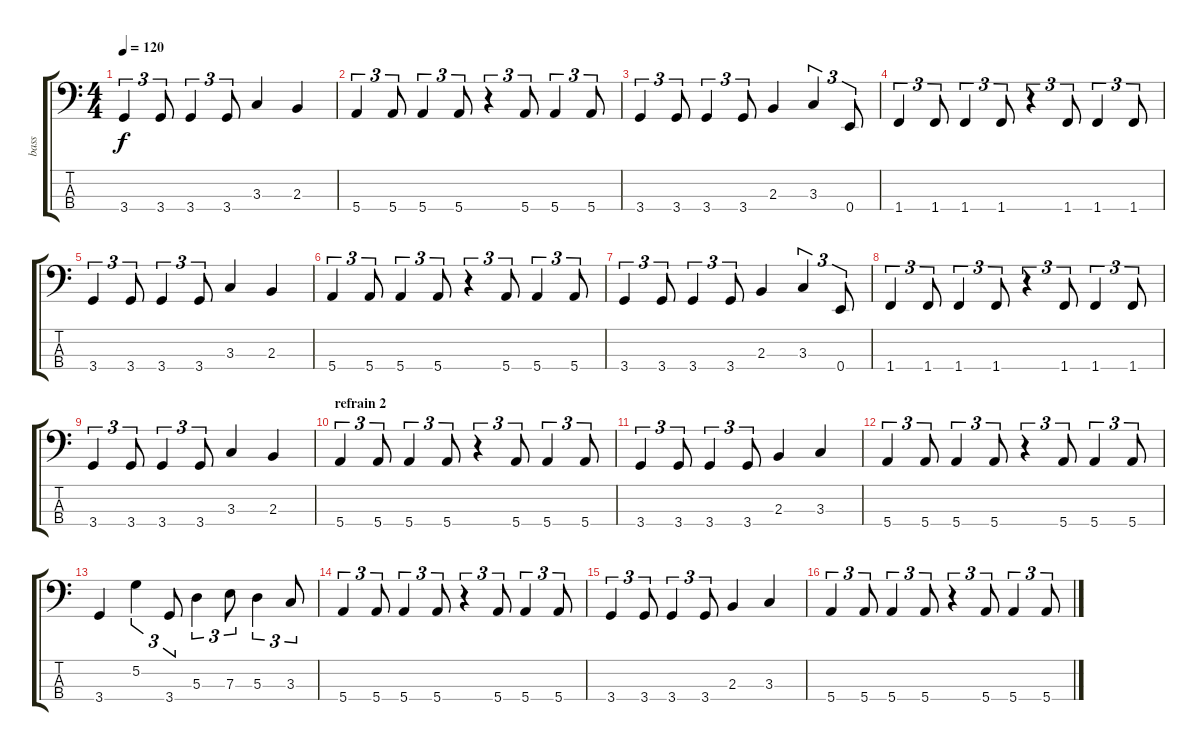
\track ("bass" "bass") {instrument electricbassfinger}
\staff {score tabs}
\tuning (G2 D2 A1 E1) {hide}
\ts (4 4)
\tempo 120
\clef f4
\ks c
3.4.4{tu (3 2) dy f} 3.4.8{tu (3 2)} 3.4.4{tu (3 2)} 3.4.8{tu (3 2)} 3.3.4 2.3.4 |
5.4.4{tu (3 2)} 5.4.8{tu (3 2)} 5.4.4{tu (3 2)} 5.4.8{tu (3 2)} r.4{tu (3 2)} 5.4.8{tu (3 2)} 5.4.4{tu (3 2)} 5.4.8{tu (3 2)} |
3.4.4{tu (3 2)} 3.4.8{tu (3 2)} 3.4.4{tu (3 2)} 3.4.8{tu (3 2)} 2.3.4 3.3.4{tu (3 2)} 0.4.8{tu (3 2)} |
1.4.4{tu (3 2)} 1.4.8{tu (3 2)} 1.4.4{tu (3 2)} 1.4.8{tu (3 2)} r.4{tu (3 2)} 1.4.8{tu (3 2)} 1.4.4{tu (3 2)} 1.4.8{tu (3 2)} |
3.4.4{tu (3 2)} 3.4.8{tu (3 2)} 3.4.4{tu (3 2)} 3.4.8{tu (3 2)} 3.3.4 2.3.4 |
5.4.4{tu (3 2)} 5.4.8{tu (3 2)} 5.4.4{tu (3 2)} 5.4.8{tu (3 2)} r.4{tu (3 2)} 5.4.8{tu (3 2)} 5.4.4{tu (3 2)} 5.4.8{tu (3 2)} |
3.4.4{tu (3 2)} 3.4.8{tu (3 2)} 3.4.4{tu (3 2)} 3.4.8{tu (3 2)} 2.3.4 3.3.4{tu (3 2)} 0.4.8{tu (3 2)} |
1.4.4{tu (3 2)} 1.4.8{tu (3 2)} 1.4.4{tu (3 2)} 1.4.8{tu (3 2)} r.4{tu (3 2)} 1.4.8{tu (3 2)} 1.4.4{tu (3 2)} 1.4.8{tu (3 2)} |
3.4.4{tu (3 2)} 3.4.8{tu (3 2)} 3.4.4{tu (3 2)} 3.4.8{tu (3 2)} 3.3.4 2.3.4 |
\section ("" "refrain 2")
5.4.4{tu (3 2)} 5.4.8{tu (3 2)} 5.4.4{tu (3 2)} 5.4.8{tu (3 2)} r.4{tu (3 2)} 5.4.8{tu (3 2)} 5.4.4{tu (3 2)} 5.4.8{tu (3 2)} |
3.4.4{tu (3 2)} 3.4.8{tu (3 2)} 3.4.4{tu (3 2)} 3.4.8{tu (3 2)} 2.3.4 3.3.4 |
5.4.4{tu (3 2)} 5.4.8{tu (3 2)} 5.4.4{tu (3 2)} 5.4.8{tu (3 2)} r.4{tu (3 2)} 5.4.8{tu (3 2)} 5.4.4{tu (3 2)} 5.4.8{tu (3 2)} |
3.4.4 5.2.4{tu (3 2)} 3.4.8{tu (3 2)} 5.3.4{tu (3 2)} 7.3.8{tu (3 2)} 5.3.4{tu (3 2)} 3.3.8{tu (3 2)} |
5.4.4{tu (3 2)} 5.4.8{tu (3 2)} 5.4.4{tu (3 2)} 5.4.8{tu (3 2)} r.4{tu (3 2)} 5.4.8{tu (3 2)} 5.4.4{tu (3 2)} 5.4.8{tu (3 2)} |
3.4.4{tu (3 2)} 3.4.8{tu (3 2)} 3.4.4{tu (3 2)} 3.4.8{tu (3 2)} 2.3.4 3.3.4 |
5.4.4{tu (3 2)} 5.4.8{tu (3 2)} 5.4.4{tu (3 2)} 5.4.8{tu (3 2)} r.4{tu (3 2)} 5.4.8{tu (3 2)} 5.4.4{tu (3 2)} 5.4.8{tu (3 2)}
